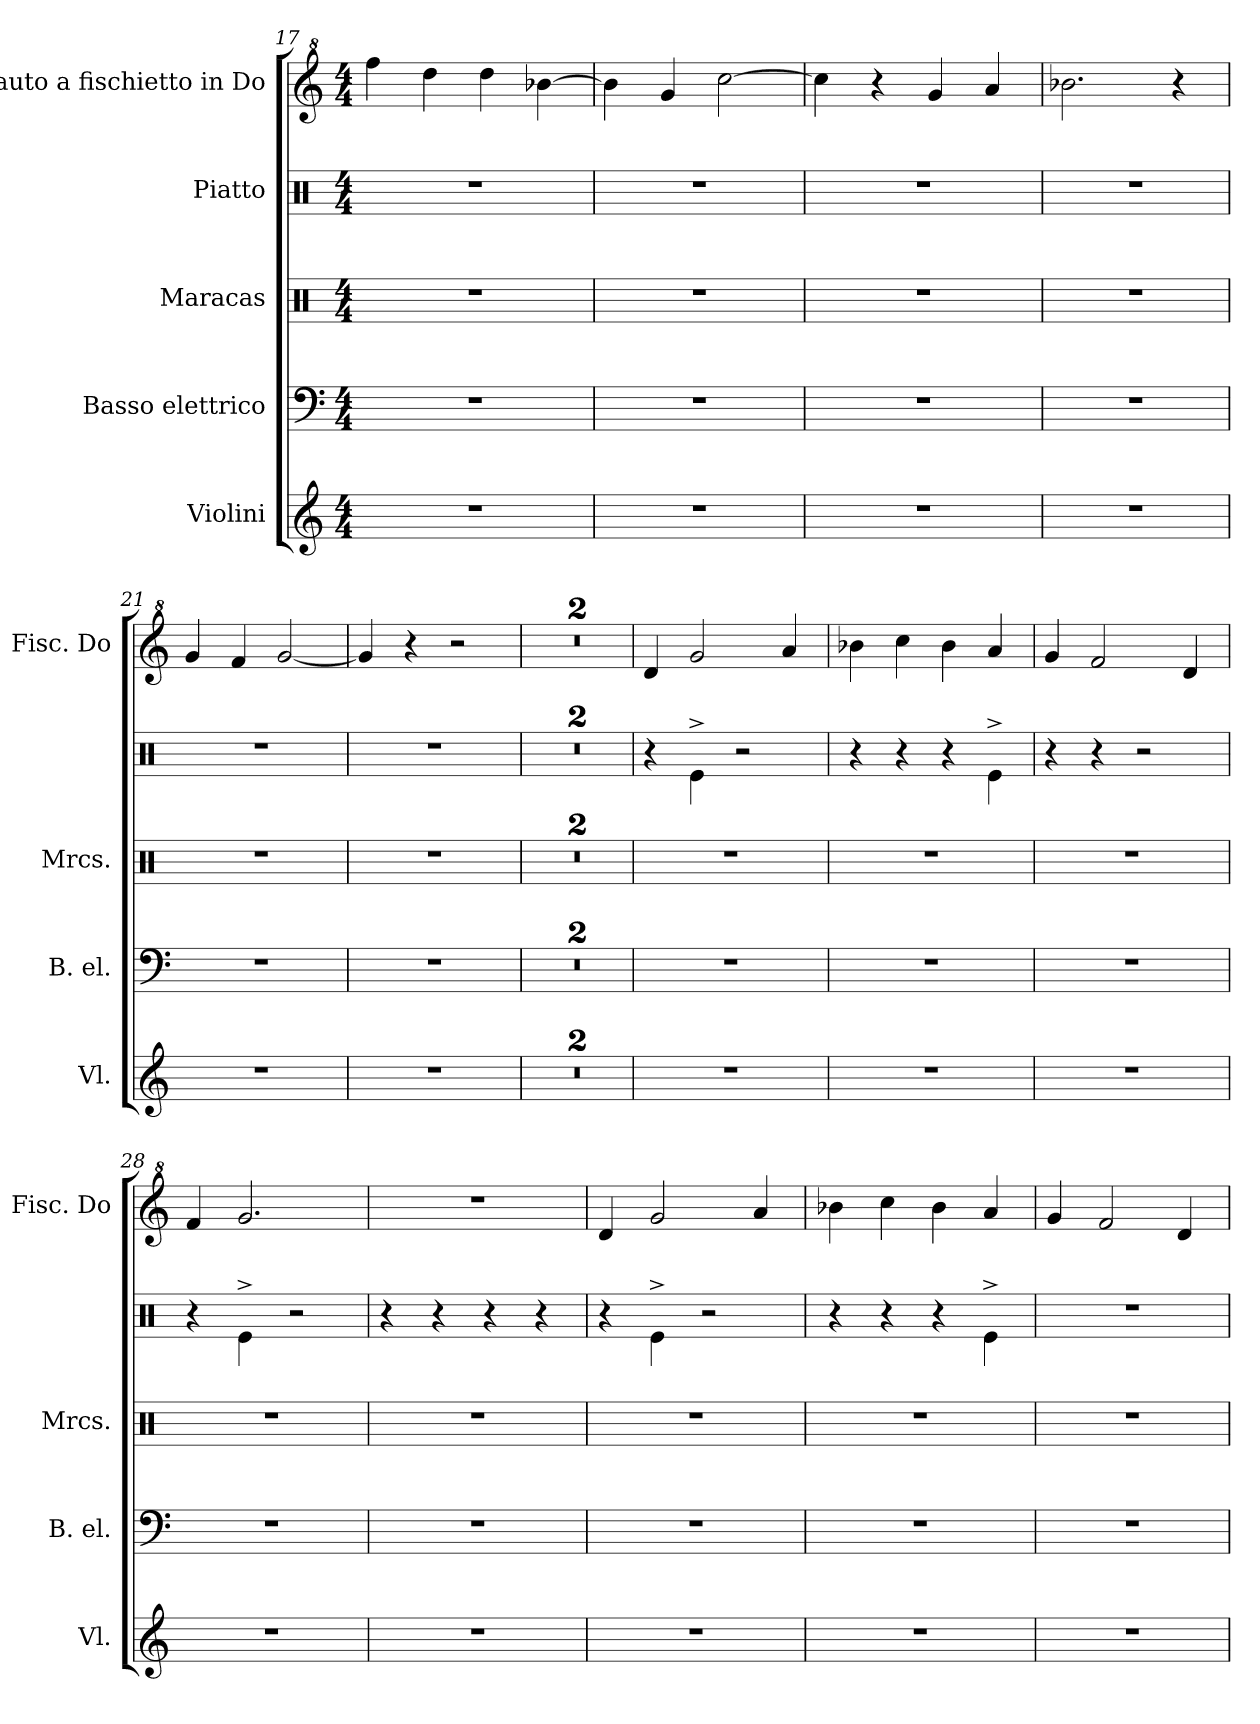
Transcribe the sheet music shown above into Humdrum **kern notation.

**kern	**kern	**kern	**kern	**kern
*part5	*part4	*part3	*part2	*part1
*staff5	*staff4	*staff3	*staff2	*staff1
*I"Violini	*I"Basso elettrico	*I"Maracas	*I"Piatto	*I"Flauto a fischietto in Do
*I'Vl.	*I'B. el.	*I'Mrcs.	*	*I'Fisc. Do
*clefG2	*clefF4	*clefX	*clefX	*clefG^2
*	*ITrd7c12	*	*	*
*k[]	*k[]	*k[]	*k[]	*k[]
*M4/4	*M4/4	*M4/4	*M4/4	*M4/4
=17	=17	=17	=17	=17
1r	1r	1r	1r	4fff\
.	.	.	.	4ddd\
.	.	.	.	4ddd\
.	.	.	.	[4bb-X\
=18	=18	=18	=18	=18
1r	1r	1r	1r	4bb-\]
.	.	.	.	4gg/
.	.	.	.	[2ccc\
=19	=19	=19	=19	=19
1r	1r	1r	1r	4ccc\]
.	.	.	.	4r
.	.	.	.	4gg/
.	.	.	.	4aa/
=20	=20	=20	=20	=20
1r	1r	1r	1r	2.bb-X\
.	.	.	.	4r
!!LO:PB:g=z
=21	=21	=21	=21	=21
1r	1r	1r	1r	4gg/
.	.	.	.	4ff/
.	.	.	.	[2gg/
=22	=22	=22	=22	=22
1r	1r	1r	1r	4gg/]
.	.	.	.	4r
.	.	.	.	2r
=23	=23	=23	=23	=23
1r	1r	1r	1r	1r
=24	=24	=24	=24	=24
1r	1r	1r	1r	1r
=25	=25	=25	=25	=25
1r	1r	1r	4r	4dd/
.	.	.	4Re^\	2gg/
.	.	.	2r	.
.	.	.	.	4aa/
=26	=26	=26	=26	=26
1r	1r	1r	4r	4bb-X\
.	.	.	4r	4ccc\
.	.	.	4r	4bb-\
.	.	.	4Re^\	4aa/
=27	=27	=27	=27	=27
1r	1r	1r	4r	4gg/
.	.	.	4r	2ff/
.	.	.	2r	.
.	.	.	.	4dd/
=28	=28	=28	=28	=28
1r	1r	1r	4r	4ff/
.	.	.	4Re^\	2.gg/
.	.	.	2r	.
=29	=29	=29	=29	=29
1r	1r	1r	4r	1r
.	.	.	4r	.
.	.	.	4r	.
.	.	.	4r	.
=30	=30	=30	=30	=30
1r	1r	1r	4r	4dd/
.	.	.	4Re^\	2gg/
.	.	.	2r	.
.	.	.	.	4aa/
!!LO:LB:g=z
=31	=31	=31	=31	=31
1r	1r	1r	4r	4bb-X\
.	.	.	4r	4ccc\
.	.	.	4r	4bb-\
.	.	.	4Re^\	4aa/
=32	=32	=32	=32	=32
1r	1r	1r	1r	4gg/
.	.	.	.	2ff/
.	.	.	.	4dd/
=	=	=	=	=
*-	*-	*-	*-	*-
